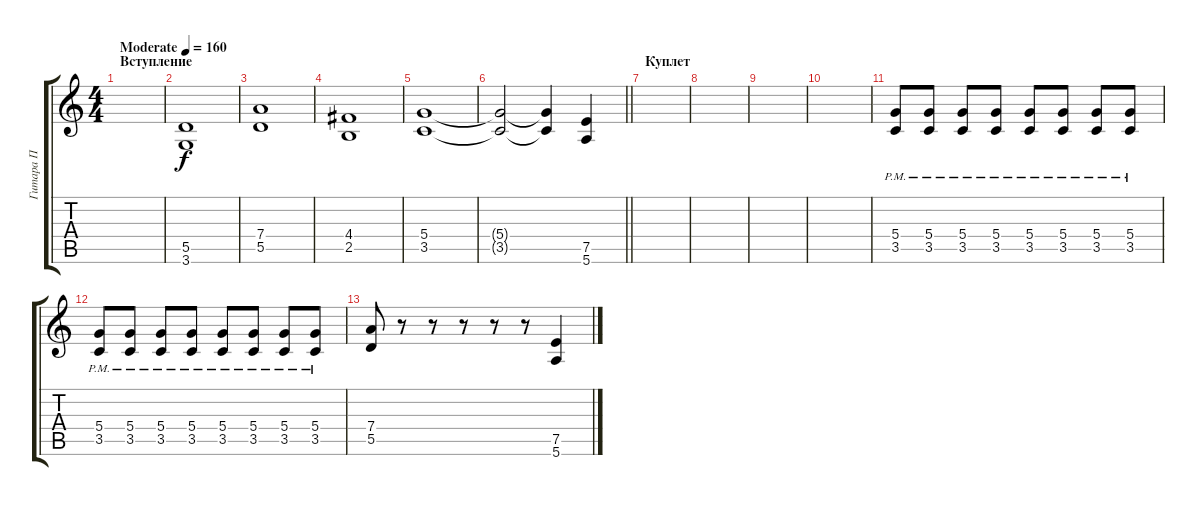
\track ("Гитара П" "Гитара П") {instrument overdrivenguitar}
\staff {score tabs}
\tuning (E4 B3 G3 D3 A2 E2) {hide}
\ts (4 4)
\section ("" "Вступление")
\tempo (160 "Moderate")
\clef g2
\ks c
|
(5.5 3.6).1 |
(7.4 5.5).1 |
(4.4 2.5).1 |
(5.4 3.5).1 |
\barLineRight lightlight
(5.4{t} 3.5{t}).2 (5.4{t} 3.5{t}).4 (7.5 5.6).4 |
\section ("" "Куплет")
|
|
|
|
(5.4{pm} 3.5{pm}).8 (5.4{pm} 3.5{pm}).8 (5.4{pm} 3.5{pm}).8 (5.4{pm} 3.5{pm}).8 (5.4{pm} 3.5{pm}).8 (5.4{pm} 3.5{pm}).8 (5.4{pm} 3.5{pm}).8 (5.4{pm} 3.5{pm}).8 |
(5.4{pm} 3.5{pm}).8 (5.4{pm} 3.5{pm}).8 (5.4{pm} 3.5{pm}).8 (5.4{pm} 3.5{pm}).8 (5.4{pm} 3.5{pm}).8 (5.4{pm} 3.5{pm}).8 (5.4{pm} 3.5{pm}).8 (5.4{pm} 3.5{pm}).8 |
(7.4 5.5).8 r.8 r.8 r.8 r.8 r.8 (7.5 5.6).4
